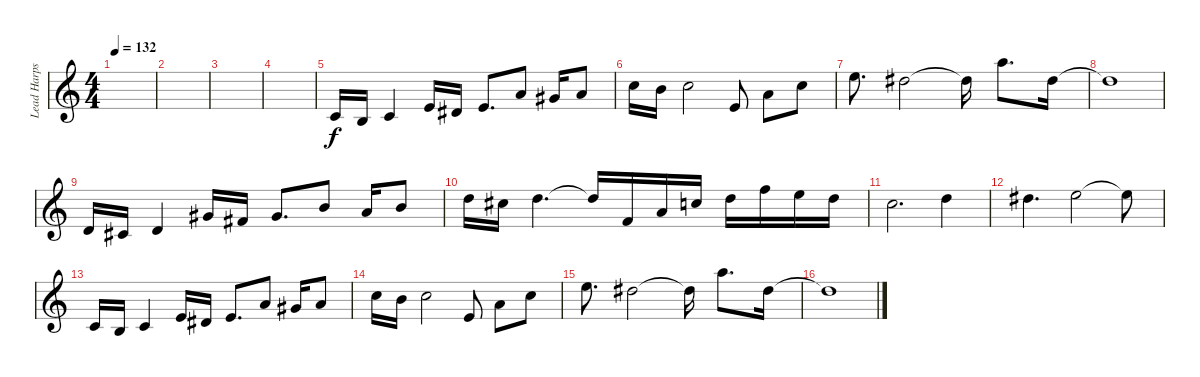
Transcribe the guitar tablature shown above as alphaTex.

\track ("Lead Harpsichord 1" "Lead Harps") {instrument harpsichord}
\staff {score}
\tuning (E4 B3 G3 D3 A2 E2 B1) {hide}
\ts (4 4)
\tempo 132
\clef g2
\ks c
|
|
|
|
1.2.16 0.2.16 1.2.4 0.1.16 4.2.16 0.1.8{d} 5.1.8 4.1.16 5.1.8 |
8.1.16 7.1.16 8.1.2 9.3.8 10.2.8 8.1.8 |
12.1.8{d} 11.1.2 11.1{t}.16 17.1.8{d} 16.2.16 |
16.2{t}.1 |
3.2.16 2.2.16 3.2.4 4.1.16 2.1.16 4.1.8{d} 7.1.8 5.1.16 7.1.8 |
10.1.16 9.1.16 10.1.4{d} 10.1{t}.16 10.3.16 10.2.16 8.1.16 10.1.16 13.1.16 12.1.16 10.1.16 |
8.1.2{d} 10.1.4 |
11.1.4{d} 12.1.2 12.1{t}.8 |
10.4.16 9.4.16 10.4.4 9.3.16 8.3.16 9.3.8{d} 10.2.8 9.2.16 10.2.8 |
8.1.16 7.1.16 8.1.2 9.3.8 10.2.8 8.1.8 |
12.1.8{d} 11.1.2 11.1{t}.16 17.1.8{d} 16.2.16 |
16.2{t}.1
